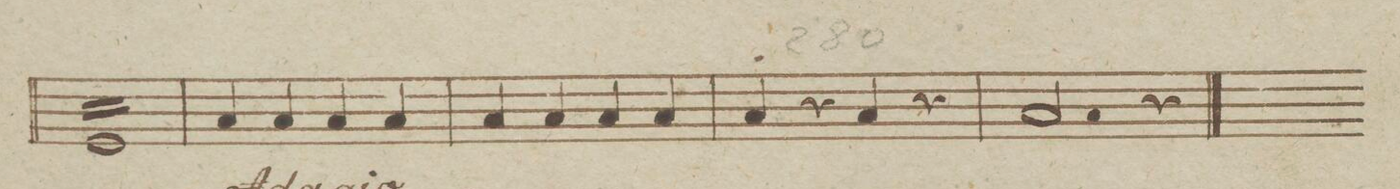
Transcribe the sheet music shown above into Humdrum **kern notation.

**kern	**dynam
*I"Timpani in Es. et B.	*
*clefF4	*
*k[b-e-a-]	*
*met(c)	*
*M4/4	*
16GG/LL	.
16GG/	.
16GG/	.
16GG/	.
16GG/	.
16GG/	.
16GG/	.
16GG/	.
16GG/	.
16GG/	.
16GG/	.
16GG/	.
16GG/	.
16GG/	.
16GG/	.
16GG/JJ	.
*Xtremolo	*
=274	=274
4C/	.
4C/	.
4C/	.
4C/	.
=275	=275
4C/	.
4C/	.
4C/	.
4C/	.
=276	=276
4C/	.
4r	.
4C/	.
4r	.
=277	=277
2.C/	.
4r	.
==	==
*-	*-
